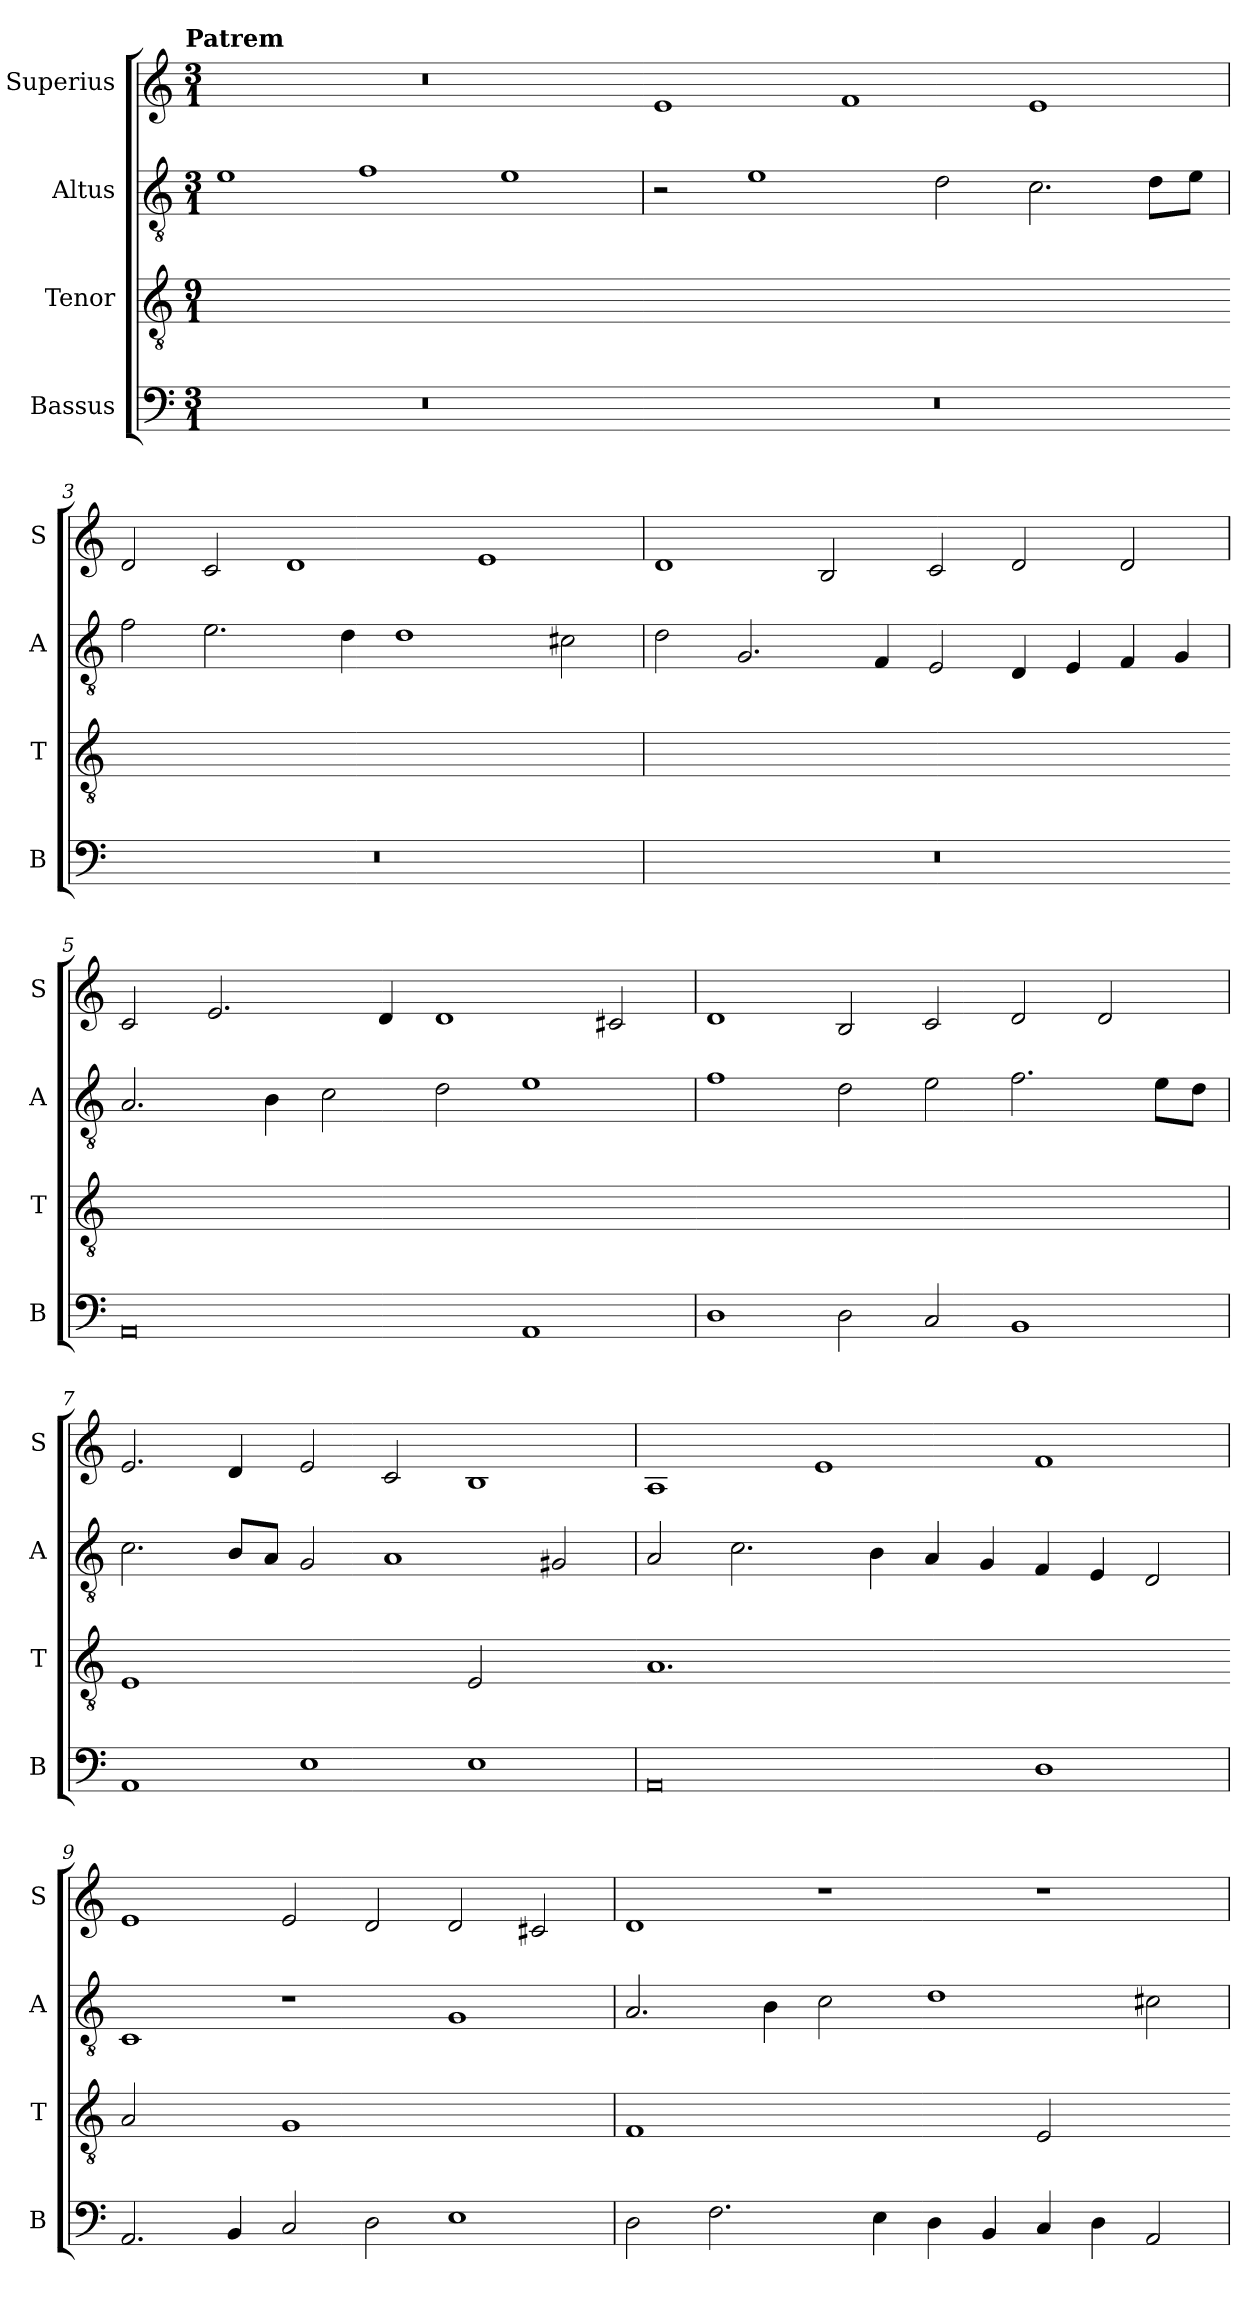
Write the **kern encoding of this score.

**kern	**kern	**kern	**kern
*part4	*part3	*part2	*part1
*staff4	*staff3	*staff2	*staff1
*I"Bassus	*I"Tenor	*I"Altus	*I"Superius
*I'B	*I'T	*I'A	*I'S
*clefF4	*clefGv2	*clefGv2	*clefG2
*k[]	*k[]	*k[]	*k[]
!!LO:TX:omd:t=Patrem
*M3/1	*M9/1	*M3/1	*M3/1
=1	=1	=1	=1
!	!LO:N:vis=1.	!	!
0.r	0.r	1e	0.r
.	.	1f	.
.	.	1e	.
=2	=2-	=2	=2
!	!LO:N:vis=1.	!	!
0.r	0.r	2r	1e
.	.	1e	.
.	.	.	1f
.	.	2d\	.
.	.	2.c\	1e
.	.	8d\L	.
.	.	8e\J	.
=3	=3-	=3	=3
!	!LO:N:vis=1.	!	!
0.r	0.r	2f\	2d/
.	.	2.e\	2c/
.	.	.	1d
.	.	4d\	.
.	.	1d	.
.	.	.	1e
.	.	2c#X\	.
=4	=4	=4	=4
!	!LO:N:vis=1.	!	!
0.r	0.r	2d\	1d
.	.	2.G/	.
.	.	.	2B/
.	.	4F/	.
.	.	2E/	2c/
.	.	4D/	2d/
.	.	4E/	.
.	.	4F/	2d/
.	.	4G/	.
=5	=5-	=5	=5
!	!LO:N:vis=1.	!	!
0AA	0.r	2.A/	2c/
.	.	.	2.e/
.	.	4B\	.
.	.	2c\	.
.	.	.	4d/
.	.	2d\	1d
1AA	.	1e	.
.	.	.	2c#X/
=6	=6-	=6	=6
!	!LO:N:vis=1.	!	!
1D	0.r	1f	1d
2D\	.	2d\	2B/
2C/	.	2e\	2c/
1BB	.	2.f\	2d/
.	.	.	2d/
.	.	8e\L	.
.	.	8d\J	.
=7	=7	=7	=7
!	!LO:N:vis=1	!	!
1AA	0E	2.c\	2.e/
.	.	8B/L	4d/
.	.	8A/J	.
1E	.	2G/	2e/
.	.	1A	2c/
!	!LO:N:vis=2	!	!
1E	1E	.	1B
.	.	2G#X/	.
=8	=8-	=8	=8
!	!LO:N:vis=1.	!	!
0AA	0.A	2A/	1A
.	.	2.c\	.
.	.	.	1e
.	.	4B\	.
.	.	4A/	.
.	.	4G/	.
1D	.	4F/	1f
.	.	4E/	.
.	.	2D/	.
=9	=9-	=9	=9
!	!LO:N:vis=2	!	!
2.AA/	1A	1C	1e
4BB/	.	.	.
!	!LO:N:vis=1	!	!
2C/	0G	1r	2e/
2D\	.	.	2d/
1E	.	1G	2d/
.	.	.	2c#X/
=10	=10	=10	=10
!	!LO:N:vis=1	!	!
2D\	0F	2.A/	1d
2.F\	.	.	.
.	.	4B\	.
.	.	2c\	1r
4E\	.	.	.
4D\	.	1d	.
4BB/	.	.	.
!	!LO:N:vis=2	!	!
4C/	1E	.	1r
4D\	.	.	.
2AA/	.	2c#X\	.
=	=-	=	=
*-	*-	*-	*-
